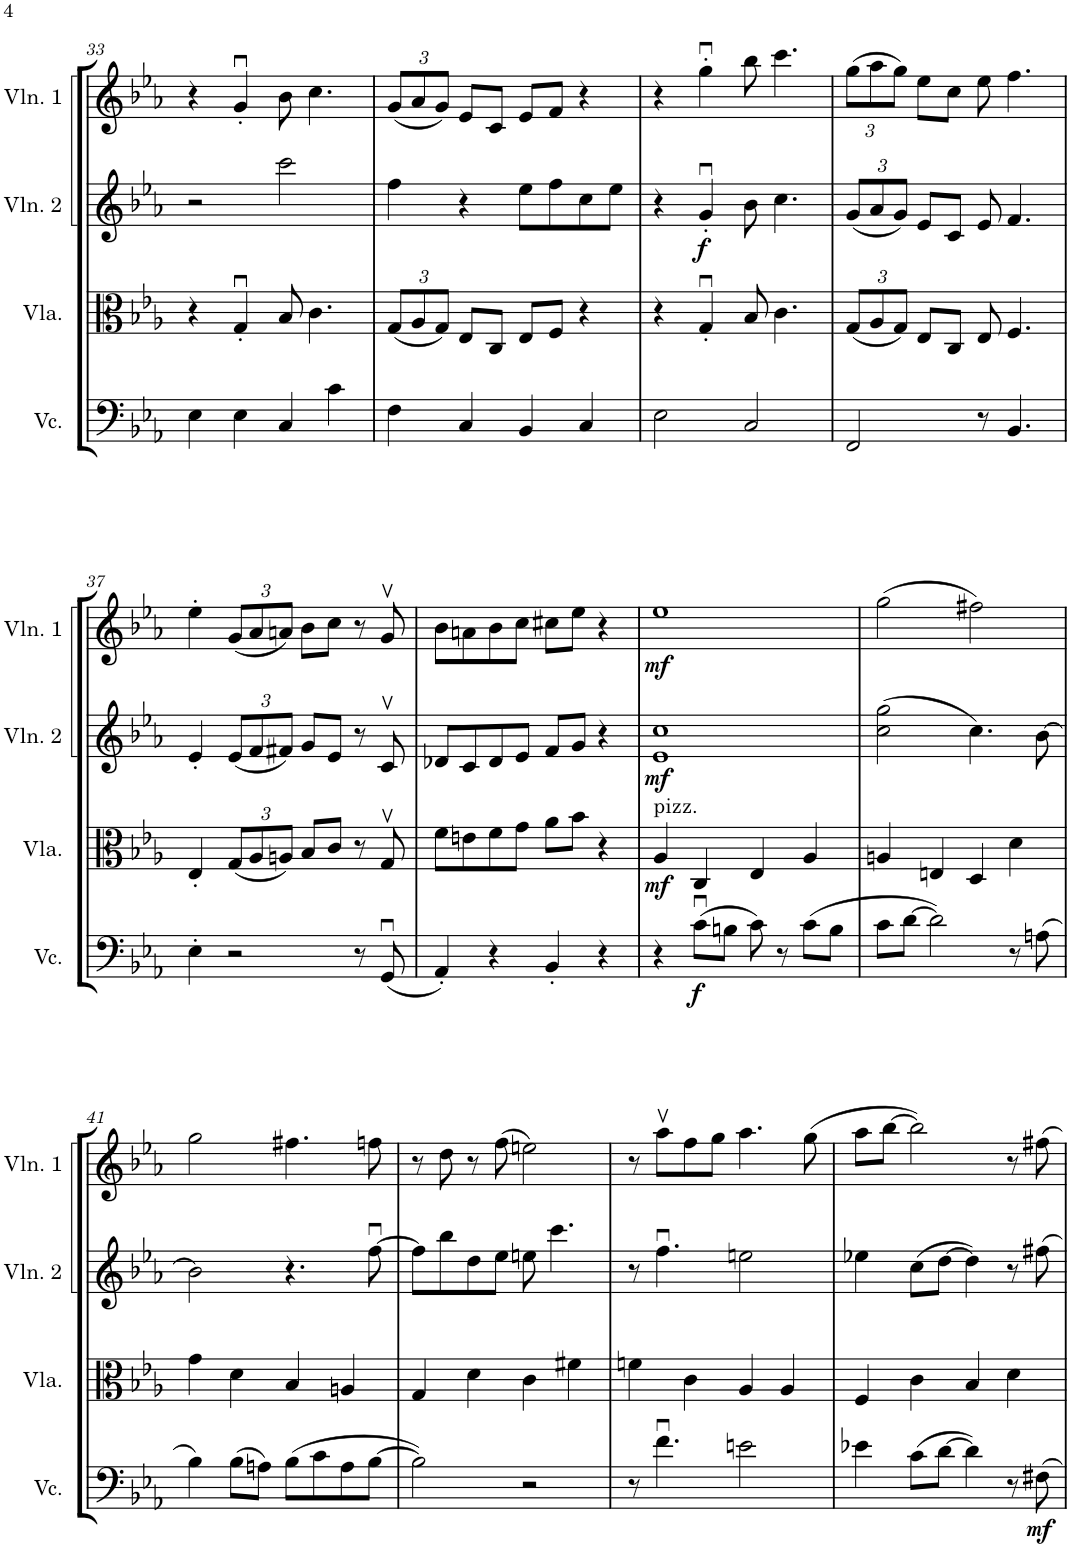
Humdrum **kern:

**kern	**dynam	**kern	**dynam	**kern	**dynam	**kern	**dynam
*part4	*part4	*part3	*part3	*part2	*part2	*part1	*part1
*staff4	*staff4	*staff3	*staff3	*staff2	*staff2	*staff1	*staff1
*I"Violoncello	*	*I"Viola	*	*I"Violin 2	*	*I"Violin 1	*
*I'Vc.	*	*I'Vla.	*	*I'Vln. 2	*	*I'Vln. 1	*
!!LO:PB:g=z
*clefF4	*	*clefC3	*	*clefG2	*	*clefG2	*
*k[b-e-a-]	*	*k[b-e-a-]	*	*k[b-e-a-]	*	*k[b-e-a-]	*
*M4/4	*	*M4/4	*	*M4/4	*	*M4/4	*
=33	=33	=33	=33	=33	=33	=33	=33
4E-\	.	4r	.	2r	.	4r	.
4E-\	.	4Gu'/	.	.	.	4gu'/	.
4C/	.	8B-/	.	2ccc\	.	8b-\	.
.	.	4.c\	.	.	.	4.cc\	.
4c\	.	.	.	.	.	.	.
=34	=34	=34	=34	=34	=34	=34	=34
*	*	*Xbrackettup	*	*	*	*Xbrackettup	*
4F\	.	(12G/L	.	4ff\	.	(12g/L	.
.	.	12A-/	.	.	.	12a-/	.
.	.	12G/J)	.	.	.	12g/J)	.
4C/	.	8E-/L	.	4r	.	8e-/L	.
.	.	8C/J	.	.	.	8c/J	.
4BB-/	.	8E-/L	.	8ee-\L	.	8e-/L	.
.	.	8F/J	.	8ff\	.	8f/J	.
4C/	.	4r	.	8cc\	.	4r	.
.	.	.	.	8ee-\J	.	.	.
=35	=35	=35	=35	=35	=35	=35	=35
2E-\	.	4r	.	4r	.	4r	.
!	!	!	!	!	!LO:DY:b	!	!
.	.	4Gu'/	.	4gu'/	f	4ggu'\	.
2C/	.	8B-/	.	8b-\	.	8bb-\	.
.	.	4.c\	.	4.cc\	.	4.ccc\	.
=36	=36	=36	=36	=36	=36	=36	=36
*	*	*	*	*Xbrackettup	*	*	*
2FF/	.	(12G/L	.	(12g/L	.	(12gg\L	.
.	.	12A-/	.	12a-/	.	12aa-\	.
.	.	12G/J)	.	12g/J)	.	12gg\J)	.
.	.	8E-/L	.	8e-/L	.	8ee-\L	.
.	.	8C/J	.	8c/J	.	8cc\J	.
8r	.	8E-/	.	8e-/	.	8ee-\	.
4.BB-/	.	4.F/	.	4.f/	.	4.ff\	.
!!LO:LB:g=z
=37	=37	=37	=37	=37	=37	=37	=37
4E-'\	.	4E-'/	.	4e-'/	.	4ee-'\	.
2r	.	(12G/L	.	(12e-/L	.	(12g/L	.
.	.	12A-/	.	12f/	.	12a-/	.
.	.	12An/J)	.	12f#X/J)	.	12an/J)	.
.	.	8B-/L	.	8g/L	.	8b-\L	.
.	.	8c/J	.	8e-/J	.	8cc\J	.
8r	.	8r	.	8r	.	8r	.
(8GGu/	.	8Gv/	.	8cv/	.	8gv/	.
=38	=38	=38	=38	=38	=38	=38	=38
4AA-'/)	.	8f\L	.	8d-X/L	.	8b-\L	.
.	.	8en\	.	8c/	.	8an\	.
4r	.	8f\	.	8d-/	.	8b-\	.
.	.	8g\J	.	8e-/J	.	8cc\J	.
4BB-'/	.	8a-\L	.	8f/L	.	8cc#X\L	.
.	.	8b-\J	.	8g/J	.	8ee-\J	.
4r	.	4r	.	4r	.	4r	.
=39	=39	=39	=39	=39	=39	=39	=39
!	!	!LO:TX:a:t=pizz.	!	!	!	!	!
!	!	!	!LO:DY:b	!	!LO:DY:b	!	!LO:DY:b
4r	.	4A-/	mf	1e- 1cc	mf	1ee-	mf
!	!LO:DY:b	!	!	!	!	!	!
(8cu\L	f	4C/	.	.	.	.	.
8Bn\J	.	.	.	.	.	.	.
8c\)	.	4E-/	.	.	.	.	.
8r	.	.	.	.	.	.	.
(8c\L	.	4A-/	.	.	.	.	.
8B\J	.	.	.	.	.	.	.
=40	=40	=40	=40	=40	=40	=40	=40
8c\L	.	4An/	.	(2cc\ 2gg\	.	(2gg\	.
[8d\J	.	.	.	.	.	.	.
2d\])	.	4En/	.	.	.	.	.
.	.	4D/	.	4.cc\)	.	2ff#X\)	.
8r	.	4d\	.	.	.	.	.
(8An\	.	.	.	[8b-\	.	.	.
!!LO:LB:g=z
=41	=41	=41	=41	=41	=41	=41	=41
4B-\)	.	4g\	.	2b-\]	.	2gg\	.
(8B-\L	.	4d\	.	.	.	.	.
8An\J)	.	.	.	.	.	.	.
(8B-\L	.	4B-/	.	4.r	.	4.ff#X\	.
8c\	.	.	.	.	.	.	.
8A\	.	4An/	.	.	.	.	.
[8B-\J	.	.	.	[8ffu\	.	8ffn\	.
=42	=42	=42	=42	=42	=42	=42	=42
2B-\])	.	4G/	.	8ff\L]	.	8r	.
.	.	.	.	8bb-\	.	8dd\	.
.	.	4d\	.	8dd\	.	8r	.
.	.	.	.	8ee-\J	.	(8ff\	.
2r	.	4c\	.	8een\	.	2een\)	.
.	.	.	.	4.ccc\	.	.	.
.	.	4f#X\	.	.	.	.	.
=43	=43	=43	=43	=43	=43	=43	=43
8r	.	4fn\	.	8r	.	8r	.
4.fu\	.	.	.	4.ffu\	.	8aa-v\L	.
.	.	4c\	.	.	.	8ff\	.
.	.	.	.	.	.	8gg\J	.
2en\	.	4A-/	.	2een\	.	4.aa-\	.
.	.	4A-/	.	.	.	.	.
.	.	.	.	.	.	(8gg\	.
=44	=44	=44	=44	=44	=44	=44	=44
4e-X\	.	4F/	.	4ee-X\	.	8aa-\L	.
.	.	.	.	.	.	[8bb-\J	.
(8c\L	.	4c\	.	(8cc\L	.	2bb-\])	.
[8d\J	.	.	.	[8dd\J	.	.	.
4d\])	.	4B-/	.	4dd\])	.	.	.
8r	.	4d\	.	8r	.	8r	.
!	!LO:DY:b	!	!	!	!	!	!
8F#X\	mf	.	.	8ff#X\	.	8ff#X\	.
=	=	=	=	=	=	=	=
*-	*-	*-	*-	*-	*-	*-	*-
